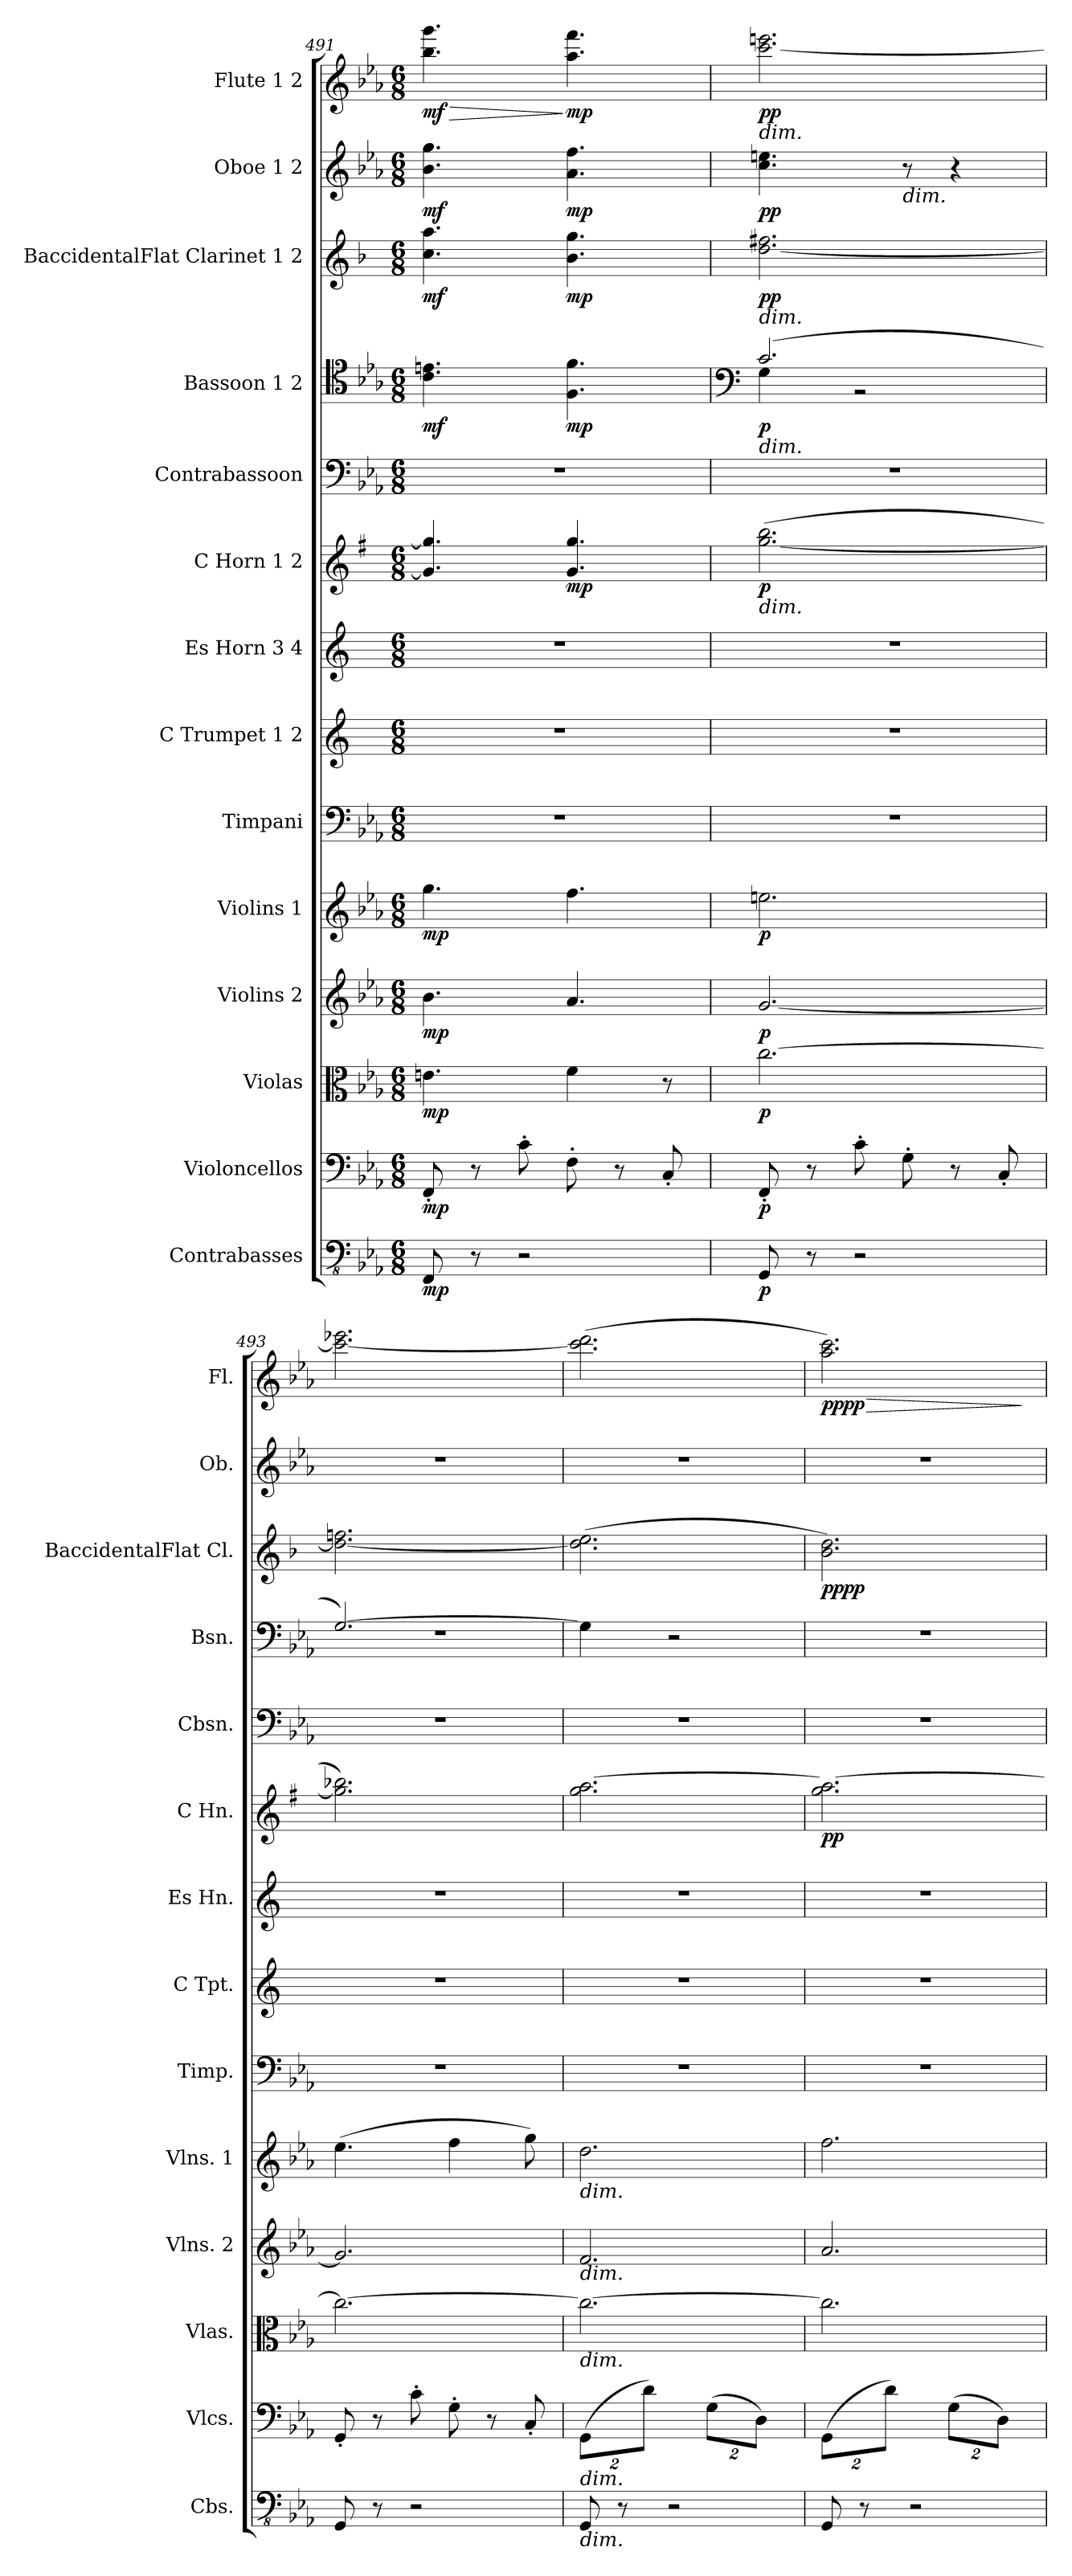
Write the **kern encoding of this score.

**kern	**dynam	**kern	**dynam	**kern	**dynam	**kern	**dynam	**kern	**dynam	**kern	**kern	**kern	**kern	**dynam	**kern	**kern	**dynam	**kern	**dynam	**kern	**dynam	**kern	**dynam
*part14	*part14	*part13	*part13	*part12	*part12	*part11	*part11	*part10	*part10	*part9	*part8	*part7	*part6	*part6	*part5	*part4	*part4	*part3	*part3	*part2	*part2	*part1	*part1
*staff14	*staff14	*staff13	*staff13	*staff12	*staff12	*staff11	*staff11	*staff10	*staff10	*staff9	*staff8	*staff7	*staff6	*staff6	*staff5	*staff4	*staff4	*staff3	*staff3	*staff2	*staff2	*staff1	*staff1
*I"Contrabasses	*	*I"Violoncellos	*	*I"Violas	*	*I"Violins 2	*	*I"Violins 1	*	*I"Timpani	*I"C Trumpet 1 2	*I"Es Horn 3 4	*I"C Horn 1 2	*	*I"Contrabassoon	*I"Bassoon 1 2	*	*I"BaccidentalFlat Clarinet 1 2	*	*I"Oboe 1 2	*	*I"Flute  1 2	*
*I'Cbs.	*	*I'Vlcs.	*	*I'Vlas.	*	*I'Vlns. 2	*	*I'Vlns. 1	*	*I'Timp.	*I'C Tpt.	*I'Es Hn.	*I'C Hn.	*	*I'Cbsn.	*I'Bsn.	*	*I'BaccidentalFlat Cl.	*	*I'Ob.	*	*I'Fl.	*
*clefFv4	*	*clefF4	*	*clefC3	*	*clefG2	*	*clefG2	*	*clefF4	*clefG2	*clefG2	*clefG2	*	*clefF4	*clefC4	*	*clefG2	*	*clefG2	*	*clefG2	*
*	*	*	*	*	*	*	*	*	*	*	*	*ITrd5c9	*ITrd4c7	*	*ITrd7c12	*	*	*ITrd1c2	*	*	*	*	*
*k[b-e-a-]	*	*k[b-e-a-]	*	*k[b-e-a-]	*	*k[b-e-a-]	*	*k[b-e-a-]	*	*k[b-e-a-]	*k[]	*k[b-e-a-]	*k[]	*	*k[b-e-a-]	*k[b-e-a-]	*	*k[b-e-a-]	*	*k[b-e-a-]	*	*k[b-e-a-]	*
*M6/8	*	*M6/8	*	*M6/8	*	*M6/8	*	*M6/8	*	*M6/8	*M6/8	*M6/8	*M6/8	*	*M6/8	*M6/8	*	*M6/8	*	*M6/8	*	*M6/8	*
=491	=491	=491	=491	=491	=491	=491	=491	=491	=491	=491	=491	=491	=491	=491	=491	=491	=491	=491	=491	=491	=491	=491	=491
!	!LO:DY:b	!	!LO:DY:b	!	!LO:DY:b	!	!LO:DY:b	!	!LO:DY:b	!	!	!	!	!	!	!	!LO:DY:b	!	!LO:DY:b	!	!LO:DY:b	!	!LO:HP:b
!	!	!	!	!	!	!	!	!	!	!	!	!	!	!	!	!	!	!	!	!	!	!	!LO:DY:n=1:b
8FFF/	mp	8FF'/	mp	4.en\	mp	4.b-\	mp	4.gg\	mp	2.r	2.r	2.r	4.c/] 4.cc/]	.	2.r	4.c\ 4.en\	mf	4.b-\ 4.gg\	mf	4.b-\ 4.gg\	mf	4.bb-\ 4.ggg\	> mf
8r	.	8r	.	.	.	.	.	.	.	.	.	.	.	.	.	.	.	.	.	.	.	.	.
2r	.	8c'\	.	.	.	.	.	.	.	.	.	.	.	.	.	.	.	.	.	.	.	.	.
!	!	!	!	!	!	!	!	!	!	!	!	!	!	!LO:DY:b	!	!	!LO:DY:b	!	!LO:DY:b	!	!LO:DY:b	!	!LO:DY:n=2:b
.	.	8F'\	.	4f\	.	4.a-/	.	4.ff\	.	.	.	.	4.c/ 4.cc/	mp	.	4.F\ 4.f\	mp	4.a-\ 4.ff\	mp	4.a-\ 4.ff\	mp	4.aa-\ 4.fff\	] mp
.	.	8r	.	.	.	.	.	.	.	.	.	.	.	.	.	.	.	.	.	.	.	.	.
.	.	8C'/	.	8r	.	.	.	.	.	.	.	.	.	.	.	.	.	.	.	.	.	.	.
=492	=492	=492	=492	=492	=492	=492	=492	=492	=492	=492	=492	=492	=492	=492	=492	=492	=492	=492	=492	=492	=492	=492	=492
*	*	*	*	*	*	*	*	*	*	*	*	*	*	*	*	*clefF4	*	*	*	*	*	*	*
*	*	*	*	*	*	*	*	*	*	*	*	*	*	*	*	*^	*	*	*	*	*	*	*
!	!	!	!	!	!	!	!	!	!	!	!	!	!	!	!	!	!	!	!	!	!	!	!LO:TX:b:i:t=dim.	!
!	!	!	!	!	!	!	!	!	!	!	!	!	!	!	!	!	!	!	!LO:TX:b:i:t=dim.	!	!	!	!	!
!	!	!	!	!	!	!	!	!	!	!	!	!	!	!	!	!LO:TX:b:i:t=dim.	!	!	!	!	!	!	!	!
!	!	!	!	!	!	!	!	!	!	!	!	!	!LO:TX:b:i:t=dim.	!	!	!	!	!	!	!	!	!	!	!
!	!LO:DY:b	!	!LO:DY:b	!	!LO:DY:b	!	!LO:DY:b	!	!LO:DY:b	!	!	!	!	!LO:DY:b	!	!	!	!LO:DY:b	!	!LO:DY:b	!	!	!	!
!	!	!	!	!	!	!	!	!	!	!	!	!	!	!	!	!	!	!	!	!LO:DY:n=1:b	!	!LO:DY:b	!	!
!	!	!	!	!	!	!	!	!	!	!	!	!	!	!	!	!	!	!	!	!	!	!LO:DY:n=1:b	!	!LO:DY:b
!	!	!	!	!	!	!	!	!	!	!	!	!	!	!	!	!	!	!	!	!	!	!	!	!LO:DY:n=1:b
8GGG/	p	8FF'/	p	[2.cc\	p	[2.g/	p	2.een\	p	2.r	2.r	2.r	([2.cc\ 2.ee\	p	2.r	(2.c/	4G\	p	[2.cc\ 2.een\	p p	4.cc\ 4.een\	p p	[2.ccc\ 2.eeen\	p p
8r	.	8r	.	.	.	.	.	.	.	.	.	.	.	.	.	.	.	.	.	.	.	.	.	.
2r	.	8c'\	.	.	.	.	.	.	.	.	.	.	.	.	.	.	2r	.	.	.	.	.	.	.
!	!	!	!	!	!	!	!	!	!	!	!	!	!	!	!	!	!	!	!	!	!LO:TX:b:i:t=dim.	!	!	!
.	.	8G'\	.	.	.	.	.	.	.	.	.	.	.	.	.	.	.	.	.	.	8r	.	.	.
.	.	8r	.	.	.	.	.	.	.	.	.	.	.	.	.	.	.	.	.	.	4r	.	.	.
.	.	8C'/	.	.	.	.	.	.	.	.	.	.	.	.	.	.	.	.	.	.	.	.	.	.
=493	=493	=493	=493	=493	=493	=493	=493	=493	=493	=493	=493	=493	=493	=493	=493	=493	=493	=493	=493	=493	=493	=493	=493	=493
8GGG/	.	8GG'/	.	2.cc\_	.	2.g/]	.	(4.ee-\	.	2.r	2.r	2.r	2.cc\] 2.ee-X\)	.	2.r	[2.G/)	2.rF	.	2.cc\_ 2.ee-X\	.	2.r	.	2.ccc\_ 2.eee-X\	.
8r	.	8r	.	.	.	.	.	.	.	.	.	.	.	.	.	.	.	.	.	.	.	.	.	.
2r	.	8c'\	.	.	.	.	.	.	.	.	.	.	.	.	.	.	.	.	.	.	.	.	.	.
.	.	8G'\	.	.	.	.	.	4ff\	.	.	.	.	.	.	.	.	.	.	.	.	.	.	.	.
.	.	8r	.	.	.	.	.	.	.	.	.	.	.	.	.	.	.	.	.	.	.	.	.	.
.	.	8C'/	.	.	.	.	.	8gg\)	.	.	.	.	.	.	.	.	.	.	.	.	.	.	.	.
*	*	*	*	*	*	*	*	*	*	*	*	*	*	*	*	*v	*v	*	*	*	*	*	*	*
!!LO:PB:g=z
=494	=494	=494	=494	=494	=494	=494	=494	=494	=494	=494	=494	=494	=494	=494	=494	=494	=494	=494	=494	=494	=494	=494	=494
*	*	*Xbrackettup	*	*	*	*	*	*	*	*	*	*	*	*	*	*	*	*	*	*	*	*	*
!	!	!	!	!	!	!	!	!LO:TX:b:i:t=dim.	!	!	!	!	!	!	!	!	!	!	!	!	!	!	!
!	!	!	!	!	!	!LO:TX:b:i:t=dim.	!	!	!	!	!	!	!	!	!	!	!	!	!	!	!	!	!
!	!	!	!	!LO:TX:b:i:t=dim.	!	!	!	!	!	!	!	!	!	!	!	!	!	!	!	!	!	!	!
!	!	!LO:TX:b:i:t=dim.	!	!	!	!	!	!	!	!	!	!	!	!	!	!	!	!	!	!	!	!	!
!LO:TX:b:i:t=dim.	!	!	!	!	!	!	!	!	!	!	!	!	!	!	!	!	!	!	!	!	!	!	!
8GGG/	.	(16%3GG\L	.	2.cc\_	.	2.f/	.	2.dd\	.	2.r	2.r	2.r	2.cc\ [2.dd\	.	2.r	4G\]	.	(2.cc\] 2.dd\	.	2.r	.	(2.ccc\] 2.ddd\	.
8r	.	.	.	.	.	.	.	.	.	.	.	.	.	.	.	.	.	.	.	.	.	.	.
.	.	16%3d\J)	.	.	.	.	.	.	.	.	.	.	.	.	.	.	.	.	.	.	.	.	.
2r	.	.	.	.	.	.	.	.	.	.	.	.	.	.	.	2r	.	.	.	.	.	.	.
.	.	(16%3G\L	.	.	.	.	.	.	.	.	.	.	.	.	.	.	.	.	.	.	.	.	.
.	.	16%3D\J)	.	.	.	.	.	.	.	.	.	.	.	.	.	.	.	.	.	.	.	.	.
=495	=495	=495	=495	=495	=495	=495	=495	=495	=495	=495	=495	=495	=495	=495	=495	=495	=495	=495	=495	=495	=495	=495	=495
!	!	!	!	!	!	!	!	!	!	!	!	!	!	!LO:DY:b	!	!	!	!	!LO:DY:b	!	!	!	!LO:HP:b
!	!	!	!	!	!	!	!	!	!	!	!	!	!	!	!	!	!	!	!LO:DY:n=1:b	!	!	!	!LO:DY:n=1:b
!	!	!	!	!	!	!	!	!	!	!	!	!	!	!	!	!	!	!	!	!	!	!	!LO:DY:n=2:b
8GGG/	.	(16%3GG\L	.	2.cc\]	.	2.a-/	.	2.ff\	.	2.r	2.r	2.r	2.cc\ 2.dd\_	pp	2.r	2.r	.	2.a-\ 2.cc\)	pp pp	2.r	.	2.aa-\ 2.ccc\)	> pp pp
8r	.	.	.	.	.	.	.	.	.	.	.	.	.	.	.	.	.	.	.	.	.	.	.
.	.	16%3d\J)	.	.	.	.	.	.	.	.	.	.	.	.	.	.	.	.	.	.	.	.	.
2r	.	.	.	.	.	.	.	.	.	.	.	.	.	.	.	.	.	.	.	.	.	.	.
.	.	(16%3G\L	.	.	.	.	.	.	.	.	.	.	.	.	.	.	.	.	.	.	.	.	.
.	.	16%3D\J)	.	.	.	.	.	.	.	.	.	.	.	.	.	.	.	.	.	.	.	.	.
.	.	.	.	.	.	.	.	.	.	.	.	.	.	.	.	.	.	.	.	.	.	.	]
=	=	=	=	=	=	=	=	=	=	=	=	=	=	=	=	=	=	=	=	=	=	=	=
*-	*-	*-	*-	*-	*-	*-	*-	*-	*-	*-	*-	*-	*-	*-	*-	*-	*-	*-	*-	*-	*-	*-	*-
